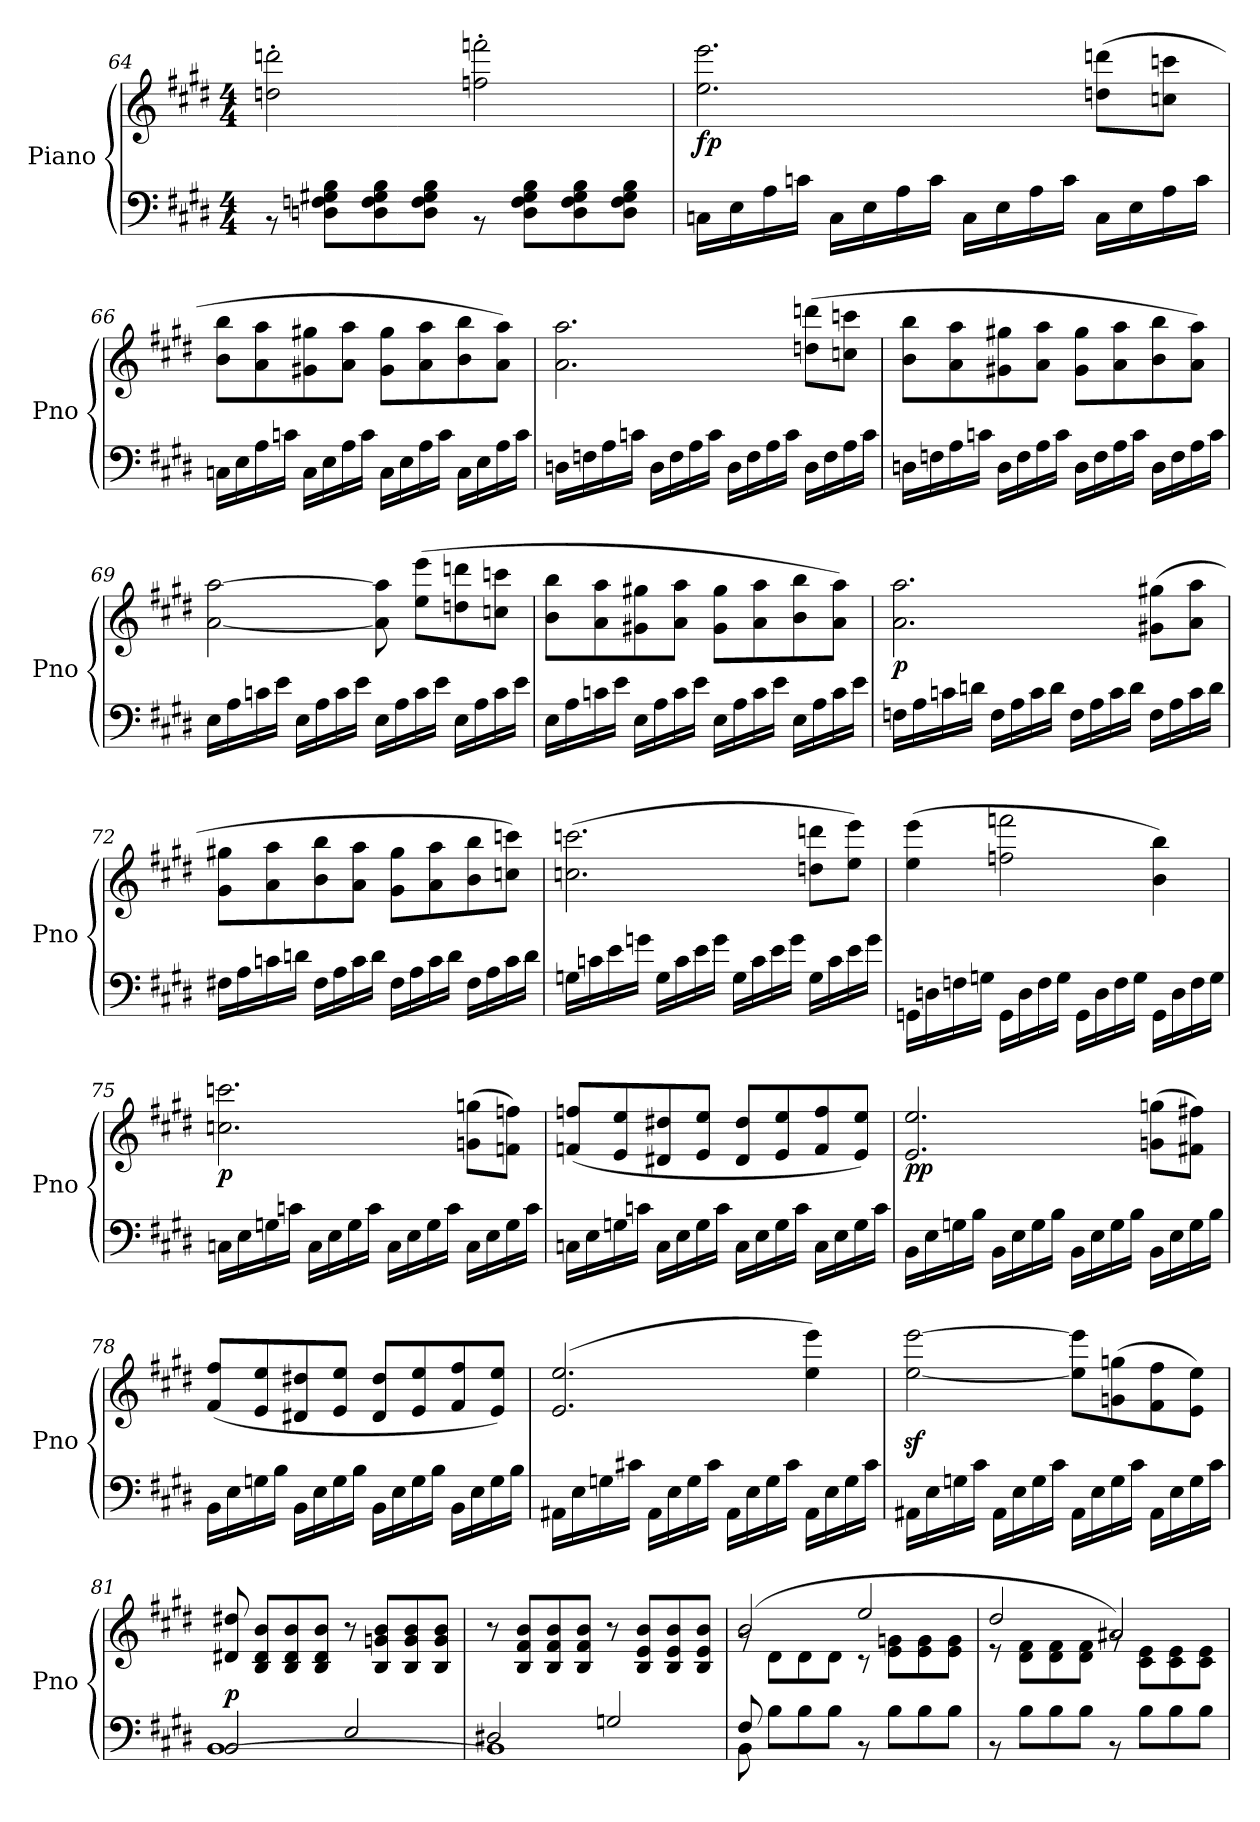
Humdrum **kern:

**kern	**kern	**dynam
*part1	*part1	*part1
*staff2	*staff1	*staff1/2
*I"Piano	*	*
*I'Pno	*	*
*clefF4	*clefG2	*
*k[f#c#g#d#]	*k[f#c#g#d#]	*
*M4/4	*M4/4	*
=64	=64	=64
*^	*	*
1ryy	8r	2ddn\' 2dddn\'	.
.	8Dn\ 8Fn\ 8G#X\ 8B\L	.	.
.	8D\ 8F\ 8G#\ 8B\	.	.
.	8D\ 8F\ 8G#\ 8B\J	.	.
.	8r	2ffn\' 2fffn\'	.
.	8D\ 8F\ 8G#\ 8B\L	.	.
.	8D\ 8F\ 8G#\ 8B\	.	.
.	8D\ 8F\ 8G#\ 8B\J	.	.
=65	=65	=65	=65
!	!	!	!LO:DY:b
1ryy	16Cn\LL	2.ee\ 2.eee\	fp
.	16E\	.	.
.	16A\	.	.
.	16cn\JJ	.	.
.	16C\LL	.	.
.	16E\	.	.
.	16A\	.	.
.	16c\JJ	.	.
.	16C\LL	.	.
.	16E\	.	.
.	16A\	.	.
.	16c\JJ	.	.
.	16C\LL	(8ddn\ 8dddn\L	.
.	16E\	.	.
.	16A\	8ccn\ 8cccn\J	.
.	16c\JJ	.	.
!!LO:LB:g=z
=66	=66	=66	=66
1ryy	16Cn\LL	8b\ 8bb\L	.
.	16E\	.	.
.	16A\	8a\ 8aa\	.
.	16cn\JJ	.	.
.	16C\LL	8g#X\ 8gg#X\	.
.	16E\	.	.
.	16A\	8a\ 8aa\J	.
.	16c\JJ	.	.
.	16C\LL	8g#\ 8gg#\L	.
.	16E\	.	.
.	16A\	8a\ 8aa\	.
.	16c\JJ	.	.
.	16C\LL	8b\ 8bb\	.
.	16E\	.	.
.	16A\	8a\ 8aa\J)	.
.	16c\JJ	.	.
=67	=67	=67	=67
1ryy	16Dn\LL	2.a\ 2.aa\	.
.	16Fn\	.	.
.	16A\	.	.
.	16cn\JJ	.	.
.	16D\LL	.	.
.	16F\	.	.
.	16A\	.	.
.	16c\JJ	.	.
.	16D\LL	.	.
.	16F\	.	.
.	16A\	.	.
.	16c\JJ	.	.
.	16D\LL	(8ddn\ 8dddn\L	.
.	16F\	.	.
.	16A\	8ccn\ 8cccn\J	.
.	16c\JJ	.	.
=68	=68	=68	=68
1ryy	16Dn\LL	8b\ 8bb\L	.
.	16Fn\	.	.
.	16A\	8a\ 8aa\	.
.	16cn\JJ	.	.
.	16D\LL	8g#X\ 8gg#X\	.
.	16F\	.	.
.	16A\	8a\ 8aa\J	.
.	16c\JJ	.	.
.	16D\LL	8g#\ 8gg#\L	.
.	16F\	.	.
.	16A\	8a\ 8aa\	.
.	16c\JJ	.	.
.	16D\LL	8b\ 8bb\	.
.	16F\	.	.
.	16A\	8a\ 8aa\J)	.
.	16c\JJ	.	.
!!LO:LB:g=z
=69	=69	=69	=69
!	!	!	!LO:DY:b
1ryy	16E\LL	[2a\ [2aa\	other-dynamics
.	16A\	.	.
.	16cn\	.	.
.	16e\JJ	.	.
.	16E\LL	.	.
.	16A\	.	.
.	16c\	.	.
.	16e\JJ	.	.
.	16E\LL	8a\] 8aa\]	.
.	16A\	.	.
.	16c\	(8ee\ 8eee\L	.
.	16e\JJ	.	.
.	16E\LL	8ddn\ 8dddn\	.
.	16A\	.	.
.	16c\	8ccn\ 8cccn\J	.
.	16e\JJ	.	.
=70	=70	=70	=70
1ryy	16E\LL	8b\ 8bb\L	.
.	16A\	.	.
.	16cn\	8a\ 8aa\	.
.	16e\JJ	.	.
.	16E\LL	8g#X\ 8gg#X\	.
.	16A\	.	.
.	16c\	8a\ 8aa\J	.
.	16e\JJ	.	.
.	16E\LL	8g#\ 8gg#\L	.
.	16A\	.	.
.	16c\	8a\ 8aa\	.
.	16e\JJ	.	.
.	16E\LL	8b\ 8bb\	.
.	16A\	.	.
.	16c\	8a\ 8aa\J)	.
.	16e\JJ	.	.
!!LO:LB:g=z
=71	=71	=71	=71
!	!	!	!LO:DY:b
1ryy	16Fn\LL	2.a\ 2.aa\	p
.	16A\	.	.
.	16cn\	.	.
.	16dn\JJ	.	.
.	16F\LL	.	.
.	16A\	.	.
.	16c\	.	.
.	16d\JJ	.	.
!	!	!	!LO:DY:a=2
.	16F\LL	.	other-dynamics
.	16A\	.	.
.	16c\	.	.
.	16d\JJ	.	.
.	16F\LL	(8g#X\ 8gg#X\L	.
.	16A\	.	.
.	16c\	8a\ 8aa\J	.
.	16d\JJ	.	.
!!LO:LB:g=z
=72	=72	=72	=72
1ryy	16F#X\LL	8g#\ 8gg#X\L	.
.	16A\	.	.
.	16cn\	8a\ 8aa\	.
.	16dn\JJ	.	.
.	16F#\LL	8b\ 8bb\	.
.	16A\	.	.
.	16c\	8a\ 8aa\J	.
.	16d\JJ	.	.
.	16F#\LL	8g#\ 8gg#\L	.
.	16A\	.	.
.	16c\	8a\ 8aa\	.
.	16d\JJ	.	.
.	16F#\LL	8b\ 8bb\	.
.	16A\	.	.
.	16c\	8ccn\ 8cccn\J)	.
.	16d\JJ	.	.
=73	=73	=73	=73
1ryy	16Gn\LL	(2.ccn\ 2.cccn\	.
.	16cn\	.	.
.	16e\	.	.
.	16gn\JJ	.	.
.	16G\LL	.	.
.	16c\	.	.
.	16e\	.	.
.	16g\JJ	.	.
.	16G\LL	.	.
.	16c\	.	.
.	16e\	.	.
.	16g\JJ	.	.
.	16G\LL	8ddn\ 8dddn\L	.
.	16c\	.	.
.	16e\	8ee\ 8eee\J)	.
.	16g\JJ	.	.
!!LO:PB:g=z
=74	=74	=74	=74
1ryy	16GGn\LL	(4ee\ 4eee\	.
.	16Dn\	.	.
.	16Fn\	.	.
.	16Gn\JJ	.	.
!	!	!	!LO:DY:b
.	16GG\LL	2ffn\ 2fffn\	other-dynamics
.	16D\	.	.
.	16F\	.	.
.	16G\JJ	.	.
.	16GG\LL	.	.
.	16D\	.	.
.	16F\	.	.
.	16G\JJ	.	.
.	16GG\LL	4b\ 4bb\)	.
.	16D\	.	.
.	16F\	.	.
.	16G\JJ	.	.
!!LO:LB:g=z
=75	=75	=75	=75
!	!	!	!LO:DY:b
1ryy	16Cn\LL	2.ccn\ 2.cccn\	p
.	16E\	.	.
.	16Gn\	.	.
.	16cn\JJ	.	.
.	16C\LL	.	.
.	16E\	.	.
.	16G\	.	.
.	16c\JJ	.	.
.	16C\LL	.	.
.	16E\	.	.
.	16G\	.	.
.	16c\JJ	.	.
.	16C\LL	(8gn\ 8ggn\L	.
.	16E\	.	.
.	16G\	8fn\ 8ffn\J)	.
.	16c\JJ	.	.
=76	=76	=76	=76
1ryy	16Cn\LL	(8fn/ 8ffn/L	.
.	16E\	.	.
.	16Gn\	8e/ 8ee/	.
.	16cn\JJ	.	.
.	16C\LL	8d#X/ 8dd#X/	.
.	16E\	.	.
.	16G\	8e/ 8ee/J	.
.	16c\JJ	.	.
.	16C\LL	8d#/ 8dd#/L	.
.	16E\	.	.
.	16G\	8e/ 8ee/	.
.	16c\JJ	.	.
.	16C\LL	8f/ 8ff/	.
.	16E\	.	.
.	16G\	8e/ 8ee/J)	.
.	16c\JJ	.	.
=77	=77	=77	=77
!	!	!	!LO:DY:b
1ryy	16BB\LL	2.e/ 2.ee/	pp
.	16E\	.	.
.	16Gn\	.	.
.	16B\JJ	.	.
.	16BB\LL	.	.
.	16E\	.	.
.	16G\	.	.
.	16B\JJ	.	.
.	16BB\LL	.	.
.	16E\	.	.
.	16G\	.	.
.	16B\JJ	.	.
.	16BB\LL	(8gn\ 8ggn\L	.
.	16E\	.	.
.	16G\	8f#X\ 8ff#X\J)	.
.	16B\JJ	.	.
!!LO:PB:g=z
=78	=78	=78	=78
1ryy	16BB\LL	(8f#/ 8ff#/L	.
.	16E\	.	.
.	16Gn\	8e/ 8ee/	.
.	16B\JJ	.	.
.	16BB\LL	8d#X/ 8dd#X/	.
.	16E\	.	.
.	16G\	8e/ 8ee/J	.
.	16B\JJ	.	.
.	16BB\LL	8d#/ 8dd#/L	.
.	16E\	.	.
.	16G\	8e/ 8ee/	.
.	16B\JJ	.	.
.	16BB\LL	8f#/ 8ff#/	.
.	16E\	.	.
.	16G\	8e/ 8ee/J)	.
.	16B\JJ	.	.
=79	=79	=79	=79
1ryy	16AA#X\LL	(2.e/ 2.ee/	.
.	16E\	.	.
.	16Gn\	.	.
.	16c#X\JJ	.	.
.	16AA#\LL	.	.
.	16E\	.	.
.	16G\	.	.
.	16c#\JJ	.	.
.	16AA#\LL	.	.
.	16E\	.	.
.	16G\	.	.
.	16c#\JJ	.	.
.	16AA#\LL	4ee\ 4eee\)	.
.	16E\	.	.
.	16G\	.	.
.	16c#\JJ	.	.
=80	=80	=80	=80
1ryy	16AA#X\LL	[2ee\z< [2eee\z<	.
.	16E\	.	.
.	16Gn\	.	.
.	16c#\JJ	.	.
.	16AA#\LL	.	.
.	16E\	.	.
.	16G\	.	.
.	16c#\JJ	.	.
.	16AA#\LL	8ee\] 8eee\]L	.
.	16E\	.	.
.	16G\	(8gn\ 8ggn\	.
.	16c#\JJ	.	.
.	16AA#\LL	8f#\ 8ff#\	.
.	16E\	.	.
.	16G\	8e\ 8ee\J)	.
.	16c#\JJ	.	.
!!LO:LB:g=z
=81	=81	=81	=81
*	*^	*	*
!	!	!	!	!LO:DY:a=2
1ryy	2BB/	[1BB	8d#X/ 8dd#X/	p
.	.	.	8B/ 8d#/ 8b/L	.
.	.	.	8B/ 8d#/ 8b/	.
.	.	.	8B/ 8d#/ 8b/J	.
.	2E/	.	8r	.
.	.	.	8B/ 8gn/ 8b/L	.
.	.	.	8B/ 8g/ 8b/	.
.	.	.	8B/ 8g/ 8b/J	.
=82	=82	=82	=82	=82
1ryy	2D#X/	1BB]	8r	.
.	.	.	8B/ 8f#/ 8b/L	.
.	.	.	8B/ 8f#/ 8b/	.
.	.	.	8B/ 8f#/ 8b/J	.
.	2Gn/	.	8r	.
.	.	.	8B/ 8e/ 8b/L	.
.	.	.	8B/ 8e/ 8b/	.
.	.	.	8B/ 8e/ 8b/J	.
=83	=83	=83	=83	=83
*	*	*	*^	*
1ryy	8F#/	8BB\	(2b/	8rg	.
.	8B\L	2..ryy	.	8d#\L	.
.	8B\	.	.	8d#\	.
.	8B\J	.	.	8d#\J	.
.	8r	.	2ee/	8r	.
.	8B\L	.	.	8e\ 8gn\L	.
.	8B\	.	.	8e\ 8g\	.
.	8B\J	.	.	8e\ 8g\J	.
*	*v	*v	*	*	*
=84	=84	=84	=84	=84
1ryy	8r	2dd#/	8r	.
.	8B\L	.	8d#\ 8f#\L	.
.	8B\	.	8d#\ 8f#\	.
.	8B\J	.	8d#\ 8f#\J	.
.	8r	2a#X/)	8rg	.
.	8B\L	.	8c#\ 8e\L	.
.	8B\	.	8c#\ 8e\	.
.	8B\J	.	8c#\ 8e\J	.
*v	*v	*	*	*
*	*v	*v	*
=	=	=
*-	*-	*-
